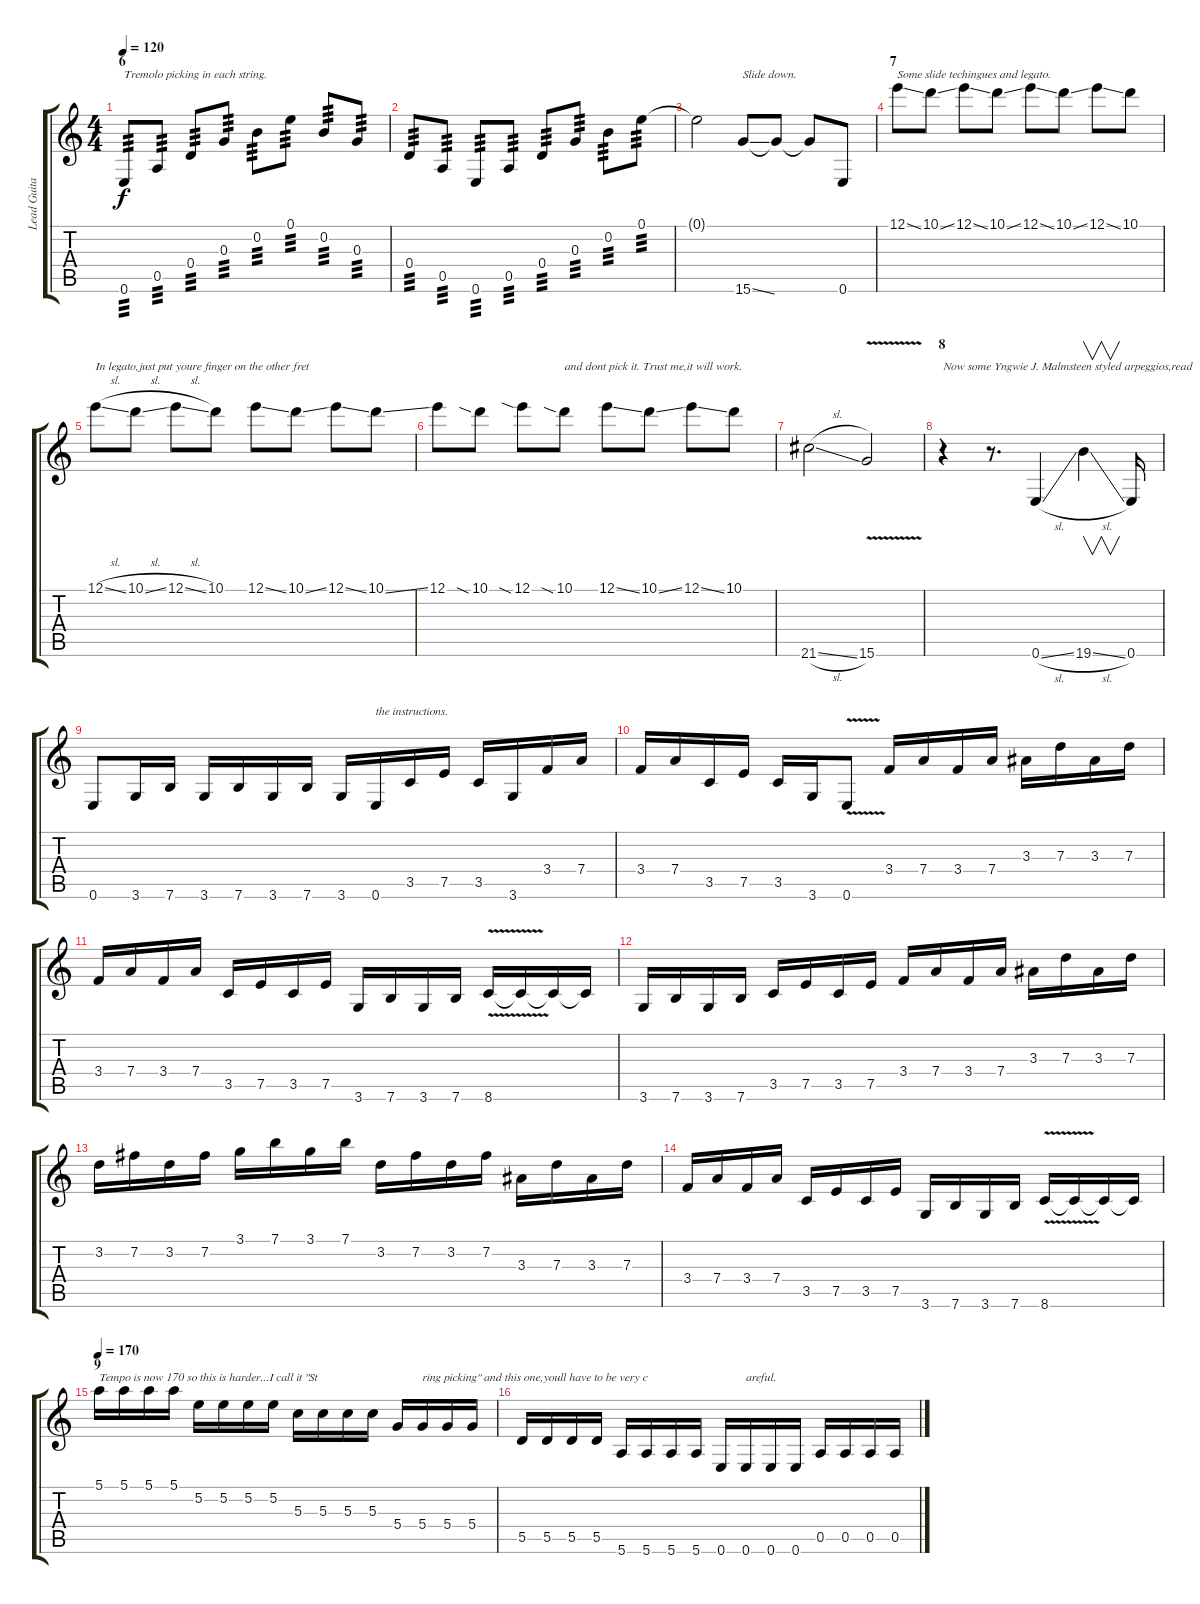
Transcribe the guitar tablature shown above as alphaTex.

\track ("Lead Guitar (One To Learn)" "Lead Guita") {instrument overdrivenguitar}
\staff {score tabs}
\tuning (E4 B3 G3 D3 A2 E2) {hide}
\ts (4 4)
\section ("" "6")
\tempo 120
\clef g2
\ks c
0.6.8{txt "Tremolo picking in each string." tp 3 dy f} 0.5.8{tp 3} 0.4.8{tp 3} 0.3.8{tp 3} 0.2.8{tp 3} 0.1.8{tp 3} 0.2.8{tp 3} 0.3.8{tp 3} |
0.4.8{tp 3} 0.5.8{tp 3} 0.6.8{tp 3} 0.5.8{tp 3} 0.4.8{tp 3} 0.3.8{tp 3} 0.2.8{tp 3} 0.1.8{tp 3} |
0.1{t}.2 15.6{ss}.8{txt "Slide down."} 15.6{t}.8 15.6{t}.8 0.6.8 |
\section ("" "7")
12.1{ss}.8{txt "Some slide techingues and legato."} 10.1{ss}.8 12.1{ss}.8 10.1{ss}.8 12.1{ss}.8 10.1{ss}.8 12.1{ss}.8 10.1.8 |
12.1{sl}.8{txt "In legato,just put youre finger on the other fret "} 10.1{sl}.8 12.1{sl}.8 10.1.8 12.1{ss}.8 10.1{ss}.8 12.1{ss}.8 10.1{ss}.8 |
12.1.8 10.1{sia}.8 12.1{sia}.8 10.1{sia}.8{txt "and dont pick it. Trust me,it will work."} 12.1{ss}.8 10.1{ss}.8 12.1{ss}.8 10.1.8 |
21.6{sl}.2 15.6{v}.2 |
\section ("" "8")
r.4{txt "Now some Yngwie J. Malmsteen styled arpeggios,read"} r.8{d} 0.6{sl}.4 19.6{sl}.4{v} 0.6.16 |
0.6.8 3.6.16 7.6.16 3.6.16 7.6.16 3.6.16 7.6.16 3.6.16 0.6.16{txt "the instructions."} 3.5.16 7.5.16 3.5.16 3.6.16 3.4.16 7.4.16 |
3.4.16 7.4.16 3.5.16 7.5.16 3.5.16 3.6.16 0.6{v}.8 3.4.16 7.4.16 3.4.16 7.4.16 3.3.16 7.3.16 3.3.16 7.3.16 |
3.4.16 7.4.16 3.4.16 7.4.16 3.5.16 7.5.16 3.5.16 7.5.16 3.6.16 7.6.16 3.6.16 7.6.16 8.6{v}.16 8.6{t}.16 8.6{t}.16 8.6{t}.16 |
3.6.16 7.6.16 3.6.16 7.6.16 3.5.16 7.5.16 3.5.16 7.5.16 3.4.16 7.4.16 3.4.16 7.4.16 3.3.16 7.3.16 3.3.16 7.3.16 |
3.2.16 7.2.16 3.2.16 7.2.16 3.1.16 7.1.16 3.1.16 7.1.16 3.2.16 7.2.16 3.2.16 7.2.16 3.3.16 7.3.16 3.3.16 7.3.16 |
3.4.16 7.4.16 3.4.16 7.4.16 3.5.16 7.5.16 3.5.16 7.5.16 3.6.16 7.6.16 3.6.16 7.6.16 8.6{v}.16 8.6{t}.16 8.6{t}.16 8.6{t}.16 |
\section ("" "9")
\tempo 170
5.1.16{txt "Tempo is now 170 so this is harder...I call it \"St"} 5.1.16 5.1.16 5.1.16 5.2.16 5.2.16 5.2.16 5.2.16 5.3.16 5.3.16 5.3.16 5.3.16 5.4.16 5.4.16{txt "ring picking\" and this one,youll have to be very c"} 5.4.16 5.4.16 |
5.5.16 5.5.16 5.5.16 5.5.16 5.6.16 5.6.16 5.6.16 5.6.16 0.6.16 0.6.16{txt "areful."} 0.6.16 0.6.16 0.5.16 0.5.16 0.5.16 0.5.16
